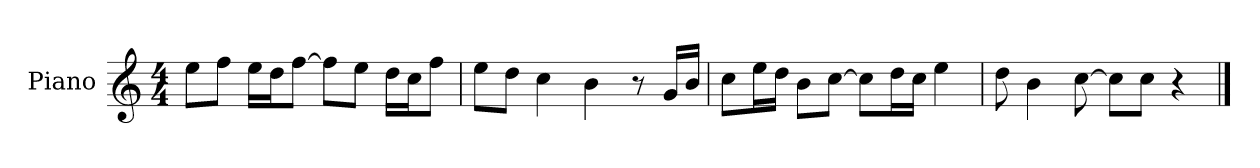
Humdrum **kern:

**kern
*part1
*staff1
*I"Piano
*I'P-no
*clefG2
*k[]
*M4/4
*MM90
=1
8ee\L
8ff\J
16ee\LL
16dd\J
[8ff\J
8ff\L]
8ee\J
16dd\LL
16cc\J
8ff\J
=2
8ee\L
8dd\J
4cc\
4b\
8r
16g/LL
16b/JJ
=3
8cc\L
16ee\L
16dd\JJ
8b\L
[8cc\J
8cc\L]
16dd\L
16cc\JJ
4ee\
=4
8dd\
4b\
[8cc\
8cc\L]
8cc\J
4r
==
*-
